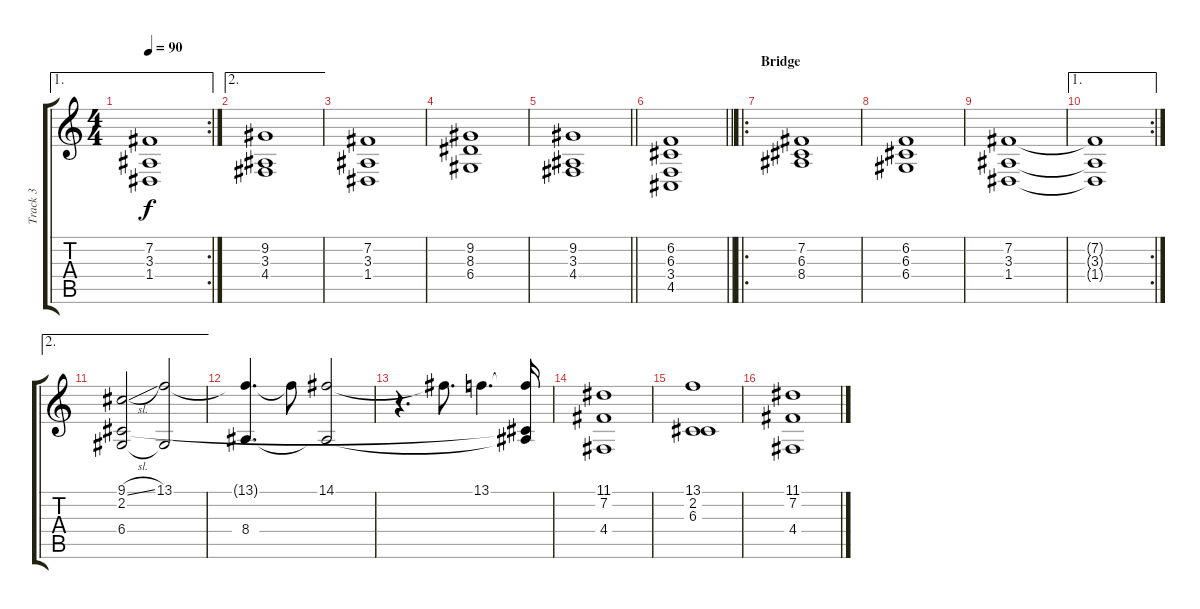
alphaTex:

\track ("Track 3" "Track 3") {instrument viola}
\staff {score tabs}
\tuning (E4 B3 G3 D3 A2 E2) {hide}
\ae 1
\rc 2
\ts (4 4)
\tempo 90
\clef g2
\ks c
(7.2{t} 3.3{t} 1.4{t}).1{dy f} |
\ae 2
(9.2 3.3 4.4).1 |
(7.2 3.3 1.4).1 |
(9.2 8.3 6.4).1 |
\barLineRight lightlight
(9.2 3.3 4.4).1 |
\barLineRight lightlight
(6.2 6.3 3.4 4.5).1{volume 2} |
\ro
\section ("" "Bridge")
(7.2 6.3 8.4).1{volume 6 instrument drawbarorgan} |
(6.2 6.3 6.4).1 |
(7.2 3.3 1.4).1 |
\ae 1
\rc 2
(7.2{t} 3.3{t} 1.4{t}).1 |
\ae 2
(9.1{sl} 2.2 6.4).2{volume 8 instrument cello} (13.1 6.4{t}).2 |
(13.1{t} 8.4).4{d} 13.1{t}.8 (14.1 8.4{t}).2 |
r.4{d} 14.1{t}.8{d} 13.1.4{d} (13.1{t} 2.2{t} 8.4{t}).16 |
(11.1 7.2 4.4).1 |
(13.1 2.2 6.3).1 |
(11.1 7.2 4.4).1
